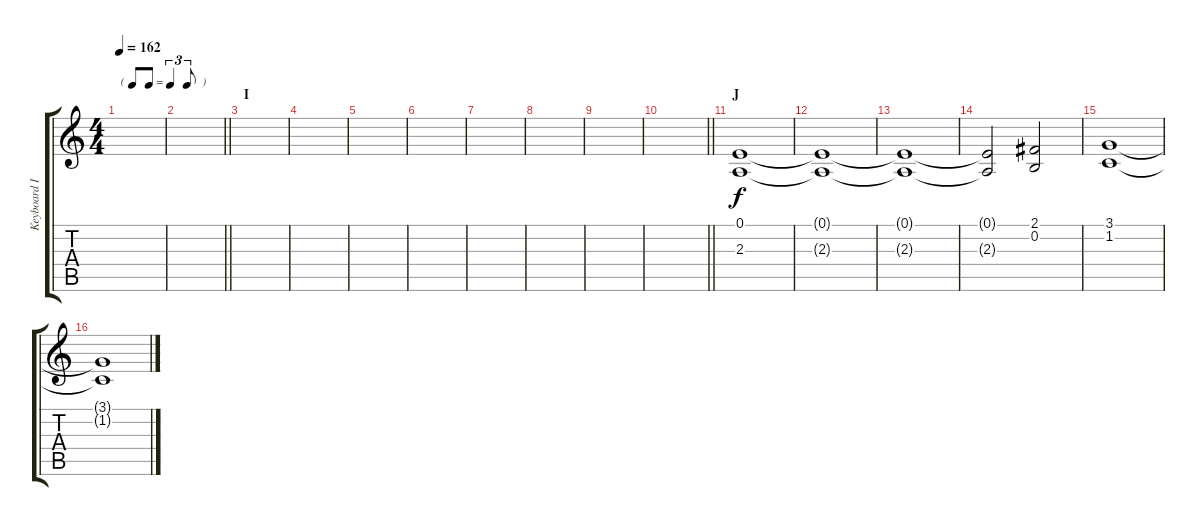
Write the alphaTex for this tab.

\track ("Keyboard II" "Keyboard I") {instrument fx4atmosphere}
\staff {score tabs}
\tuning (E4 B3 G3 D3 A2 E2) {hide}
\ts (4 4)
\tf triplet8th
\tempo 162
\clef g2
\ks c
|
\barLineRight lightlight
|
\section ("" "I")
|
|
|
|
|
|
|
\barLineRight lightlight
|
\section ("" "J")
(0.1 2.3).1{volume 14 balance 8 instrument drawbarorgan} |
(0.1{t} 2.3{t}).1 |
(0.1{t} 2.3{t}).1 |
(0.1{t} 2.3{t}).2 (2.1 0.2).2 |
(3.1 1.2).1 |
(3.1{t} 1.2{t}).1
